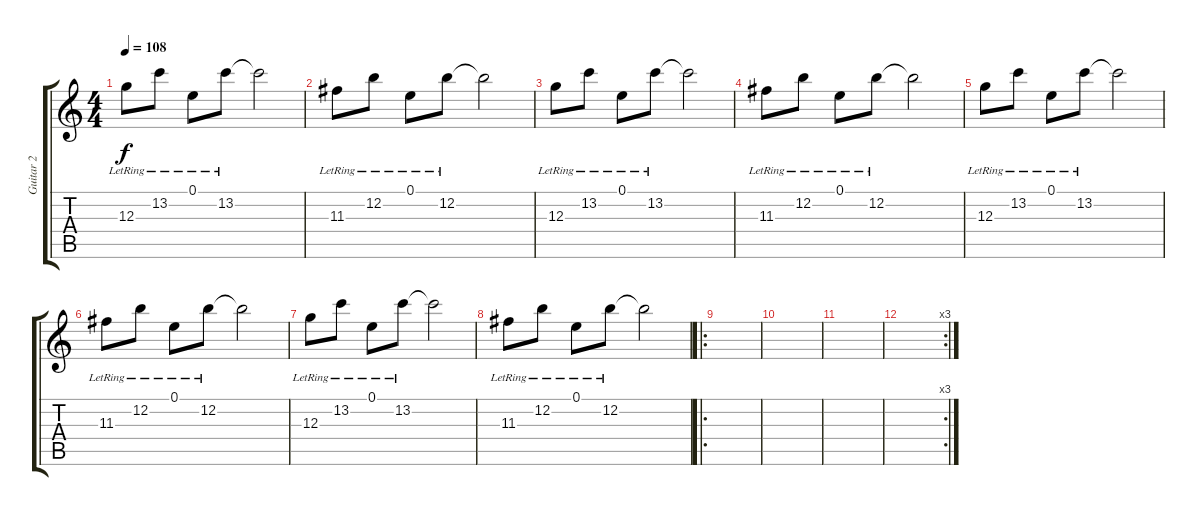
\track ("Guitar 2" "Guitar 2") {instrument acousticguitarsteel}
\staff {score tabs}
\tuning (E4 B3 G3 D3 A2 D2) {hide}
\ts (4 4)
\tempo 108
\clef g2
\ks c
12.3{lr}.8{dy f} 13.2{lr}.8 0.1{lr}.8 13.2{lr}.8 13.2{t}.2 |
11.3{lr}.8 12.2{lr}.8 0.1{lr}.8 12.2{lr}.8 12.2{t}.2 |
12.3{lr}.8 13.2{lr}.8 0.1{lr}.8 13.2{lr}.8 13.2{t}.2 |
11.3{lr}.8 12.2{lr}.8 0.1{lr}.8 12.2{lr}.8 12.2{t}.2 |
12.3{lr}.8 13.2{lr}.8 0.1{lr}.8 13.2{lr}.8 13.2{t}.2 |
11.3{lr}.8 12.2{lr}.8 0.1{lr}.8 12.2{lr}.8 12.2{t}.2 |
12.3{lr}.8 13.2{lr}.8 0.1{lr}.8 13.2{lr}.8 13.2{t}.2 |
11.3{lr}.8 12.2{lr}.8 0.1{lr}.8 12.2{lr}.8 12.2{t}.2 |
\ro
|
|
|
\rc 3
